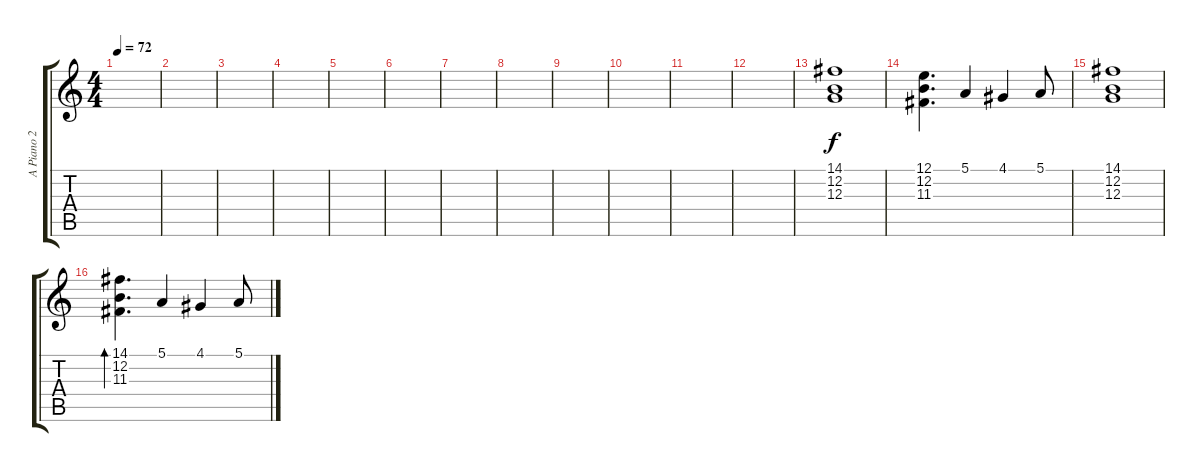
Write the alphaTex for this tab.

\track ("A Piano 2" "A Piano 2") {instrument brightacousticpiano}
\staff {score tabs}
\tuning (E4 B3 G3 D3 A2 D2) {hide}
\ts (4 4)
\tempo 72
\clef g2
\ks c
|
|
|
|
|
|
|
|
|
|
|
|
(14.1 12.2 12.3).1{balance 13} |
(12.1 12.2 11.3).4{d} 5.1.4 4.1.4 5.1.8 |
(14.1 12.2 12.3).1 |
(14.1 12.2 11.3).4{d bd 240} 5.1.4 4.1.4 5.1.8
